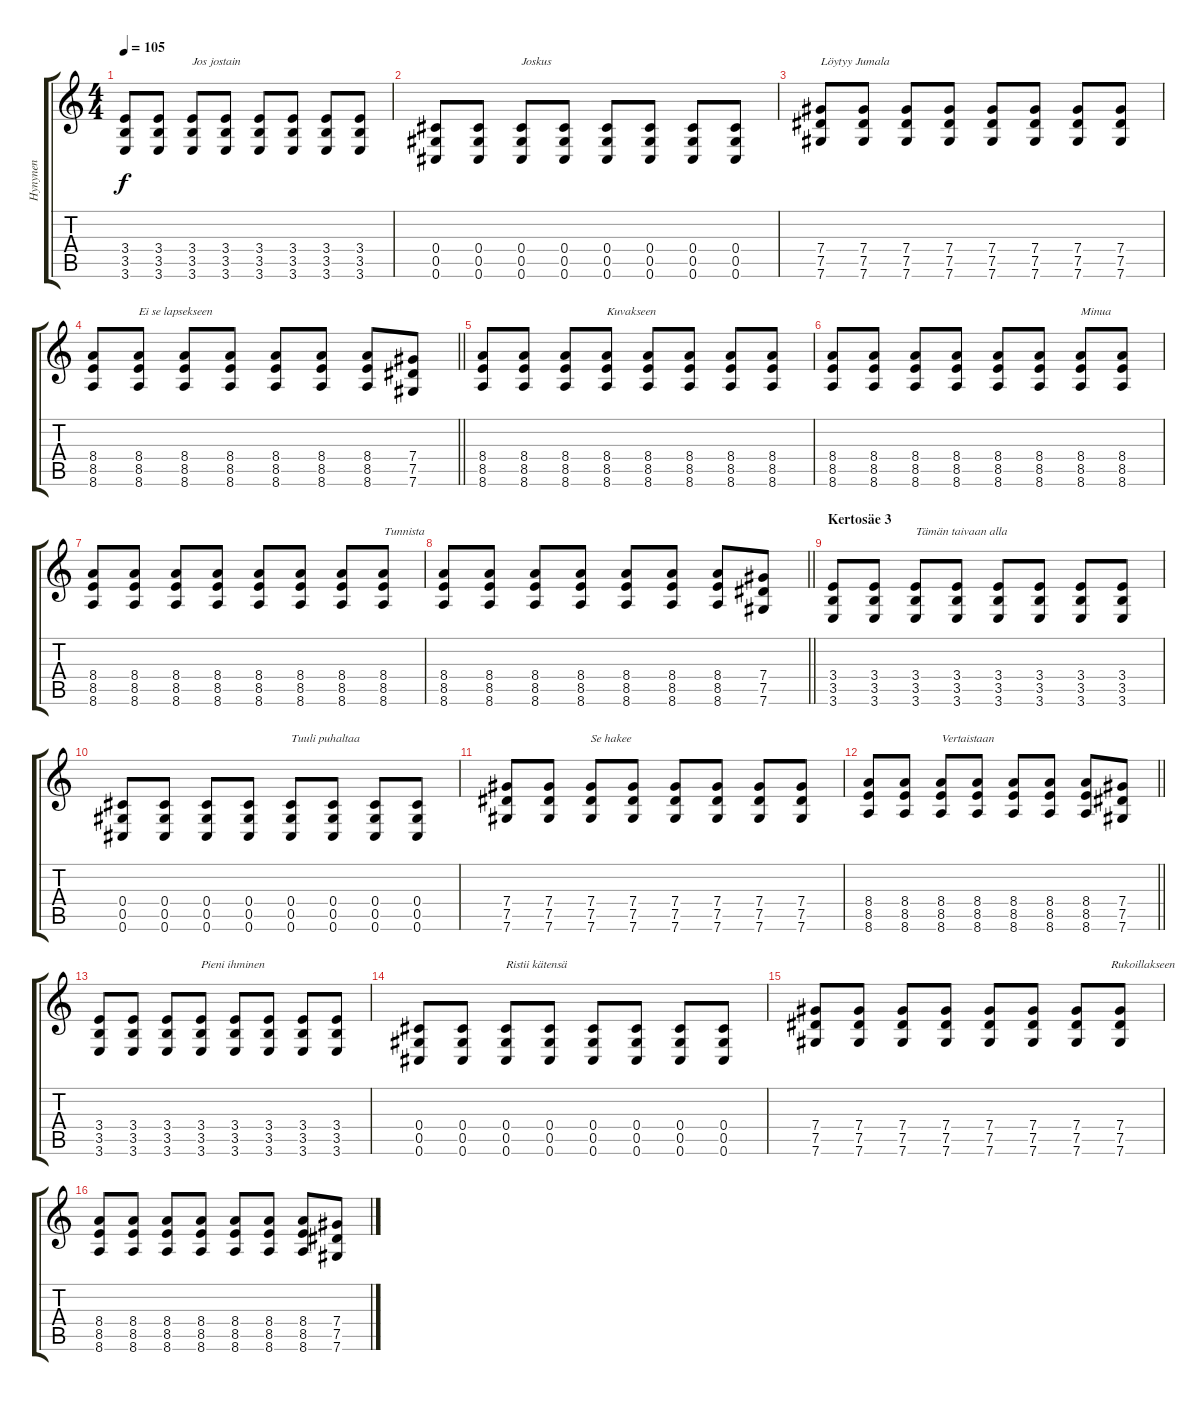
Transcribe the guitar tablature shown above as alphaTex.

\track ("Hynynen" "Hynynen") {instrument distortionguitar}
\staff {score tabs}
\tuning (Eb4 Bb3 Gb3 Db3 Ab2 Db2) {hide}
\ts (4 4)
\tempo 105
\clef g2
\ks c
(3.4 3.5 3.6).8{dy f} (3.4 3.5 3.6).8 (3.4 3.5 3.6).8{txt "Jos jostain"} (3.4 3.5 3.6).8 (3.4 3.5 3.6).8 (3.4 3.5 3.6).8 (3.4 3.5 3.6).8 (3.4 3.5 3.6).8 |
(0.4 0.5 0.6).8 (0.4 0.5 0.6).8 (0.4 0.5 0.6).8{txt "Joskus"} (0.4 0.5 0.6).8 (0.4 0.5 0.6).8 (0.4 0.5 0.6).8 (0.4 0.5 0.6).8 (0.4 0.5 0.6).8 |
(7.4 7.5 7.6).8{txt "Löytyy Jumala"} (7.4 7.5 7.6).8 (7.4 7.5 7.6).8 (7.4 7.5 7.6).8 (7.4 7.5 7.6).8 (7.4 7.5 7.6).8 (7.4 7.5 7.6).8 (7.4 7.5 7.6).8 |
\barLineRight lightlight
(8.4 8.5 8.6).8 (8.4 8.5 8.6).8{txt "Ei se lapsekseen"} (8.4 8.5 8.6).8 (8.4 8.5 8.6).8 (8.4 8.5 8.6).8 (8.4 8.5 8.6).8 (8.4 8.5 8.6).8 (7.4 7.5 7.6).8 |
(8.4 8.5 8.6).8 (8.4 8.5 8.6).8 (8.4 8.5 8.6).8 (8.4 8.5 8.6).8{txt "Kuvakseen"} (8.4 8.5 8.6).8 (8.4 8.5 8.6).8 (8.4 8.5 8.6).8 (8.4 8.5 8.6).8 |
(8.4 8.5 8.6).8 (8.4 8.5 8.6).8 (8.4 8.5 8.6).8 (8.4 8.5 8.6).8 (8.4 8.5 8.6).8 (8.4 8.5 8.6).8 (8.4 8.5 8.6).8{txt "Minua"} (8.4 8.5 8.6).8 |
(8.4 8.5 8.6).8 (8.4 8.5 8.6).8 (8.4 8.5 8.6).8 (8.4 8.5 8.6).8 (8.4 8.5 8.6).8 (8.4 8.5 8.6).8 (8.4 8.5 8.6).8{txt "              Tunnista"} (8.4 8.5 8.6).8 |
\barLineRight lightlight
(8.4 8.5 8.6).8 (8.4 8.5 8.6).8 (8.4 8.5 8.6).8 (8.4 8.5 8.6).8 (8.4 8.5 8.6).8 (8.4 8.5 8.6).8 (8.4 8.5 8.6).8 (7.4 7.5 7.6).8 |
\section ("" "Kertosäe 3")
(3.4 3.5 3.6).8 (3.4 3.5 3.6).8 (3.4 3.5 3.6).8{txt "Tämän taivaan alla"} (3.4 3.5 3.6).8 (3.4 3.5 3.6).8 (3.4 3.5 3.6).8 (3.4 3.5 3.6).8 (3.4 3.5 3.6).8 |
(0.4 0.5 0.6).8 (0.4 0.5 0.6).8 (0.4 0.5 0.6).8 (0.4 0.5 0.6).8 (0.4 0.5 0.6).8{txt "Tuuli puhaltaa"} (0.4 0.5 0.6).8 (0.4 0.5 0.6).8 (0.4 0.5 0.6).8 |
(7.4 7.5 7.6).8 (7.4 7.5 7.6).8 (7.4 7.5 7.6).8{txt "Se hakee "} (7.4 7.5 7.6).8 (7.4 7.5 7.6).8 (7.4 7.5 7.6).8 (7.4 7.5 7.6).8 (7.4 7.5 7.6).8 |
\barLineRight lightlight
(8.4 8.5 8.6).8 (8.4 8.5 8.6).8 (8.4 8.5 8.6).8{txt "Vertaistaan"} (8.4 8.5 8.6).8 (8.4 8.5 8.6).8 (8.4 8.5 8.6).8 (8.4 8.5 8.6).8 (7.4 7.5 7.6).8 |
(3.4 3.5 3.6).8 (3.4 3.5 3.6).8 (3.4 3.5 3.6).8 (3.4 3.5 3.6).8{txt "Pieni ihminen"} (3.4 3.5 3.6).8 (3.4 3.5 3.6).8 (3.4 3.5 3.6).8 (3.4 3.5 3.6).8 |
(0.4 0.5 0.6).8 (0.4 0.5 0.6).8 (0.4 0.5 0.6).8{txt "Ristii kätensä"} (0.4 0.5 0.6).8 (0.4 0.5 0.6).8 (0.4 0.5 0.6).8 (0.4 0.5 0.6).8 (0.4 0.5 0.6).8 |
(7.4 7.5 7.6).8 (7.4 7.5 7.6).8 (7.4 7.5 7.6).8 (7.4 7.5 7.6).8 (7.4 7.5 7.6).8 (7.4 7.5 7.6).8{txt "                          Rukoillakseen"} (7.4 7.5 7.6).8 (7.4 7.5 7.6).8 |
(8.4 8.5 8.6).8 (8.4 8.5 8.6).8 (8.4 8.5 8.6).8 (8.4 8.5 8.6).8 (8.4 8.5 8.6).8 (8.4 8.5 8.6).8 (8.4 8.5 8.6).8 (7.4 7.5 7.6).8
